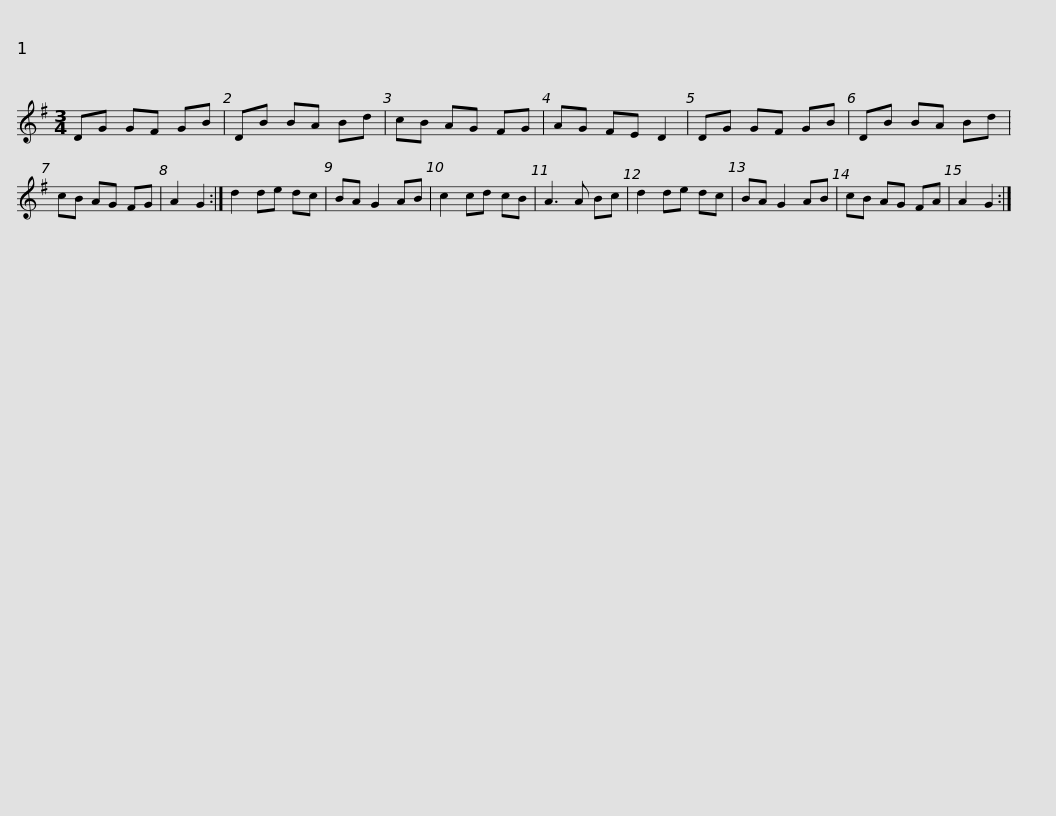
X:1
L:1/8
M:3/4
I:linebreak $
K:G
V:1 treble
V:1
 DG GF GB | DB BA Bd | cB AG FG | AG FE D2 | DG GF GB | %5
 DB BA Bd | cB AG FG | A2 G2 :|$ d2 de dc | BA G2 AB | %10
 c2 cd cB | A3 A Bc | d2 de dc | BA G2 AB | cB AG FA | %15
 A2 G2 :| %16
